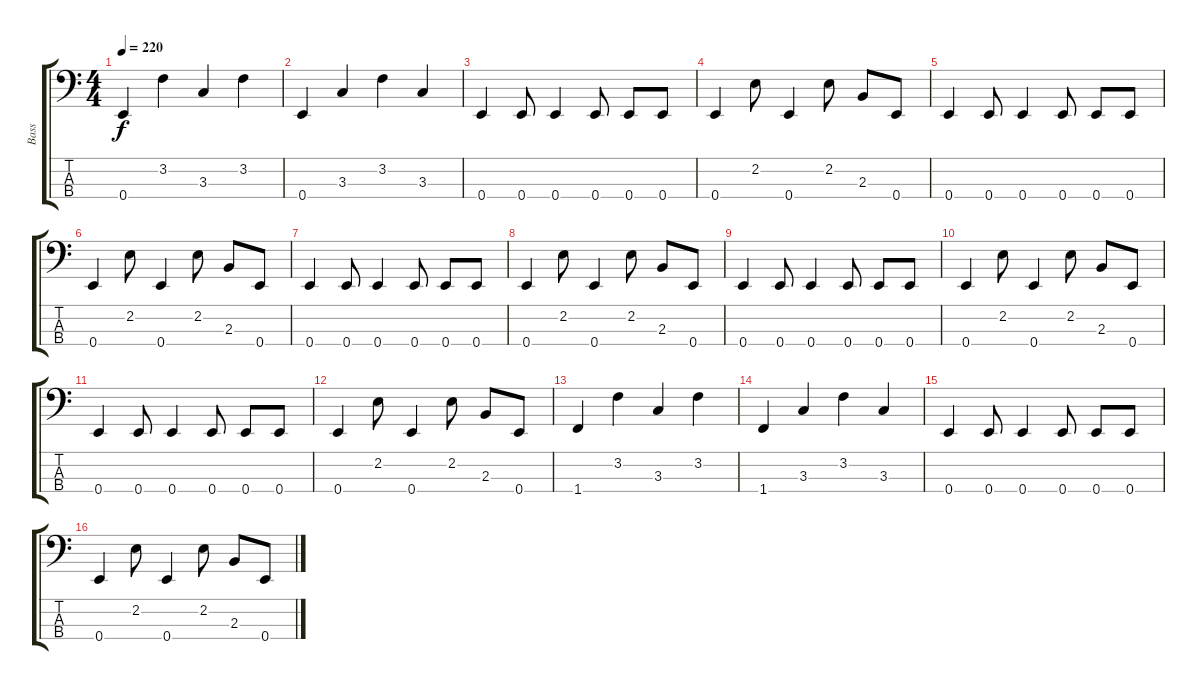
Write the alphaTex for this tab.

\track ("Bass" "Bass") {instrument electricbassfinger}
\staff {score tabs}
\tuning (G2 D2 A1 E1) {hide}
\ts (4 4)
\tempo 220
\clef f4
\ks c
0.4.4{dy f} 3.2.4 3.3.4 3.2.4 |
0.4.4 3.3.4 3.2.4 3.3.4 |
0.4.4 0.4.8 0.4.4 0.4.8 0.4.8 0.4.8 |
0.4.4 2.2.8 0.4.4 2.2.8 2.3.8 0.4.8 |
0.4.4 0.4.8 0.4.4 0.4.8 0.4.8 0.4.8 |
0.4.4 2.2.8 0.4.4 2.2.8 2.3.8 0.4.8 |
0.4.4 0.4.8 0.4.4 0.4.8 0.4.8 0.4.8 |
0.4.4 2.2.8 0.4.4 2.2.8 2.3.8 0.4.8 |
0.4.4 0.4.8 0.4.4 0.4.8 0.4.8 0.4.8 |
0.4.4 2.2.8 0.4.4 2.2.8 2.3.8 0.4.8 |
0.4.4 0.4.8 0.4.4 0.4.8 0.4.8 0.4.8 |
0.4.4 2.2.8 0.4.4 2.2.8 2.3.8 0.4.8 |
1.4.4 3.2.4 3.3.4 3.2.4 |
1.4.4 3.3.4 3.2.4 3.3.4 |
0.4.4 0.4.8 0.4.4 0.4.8 0.4.8 0.4.8 |
0.4.4 2.2.8 0.4.4 2.2.8 2.3.8 0.4.8
